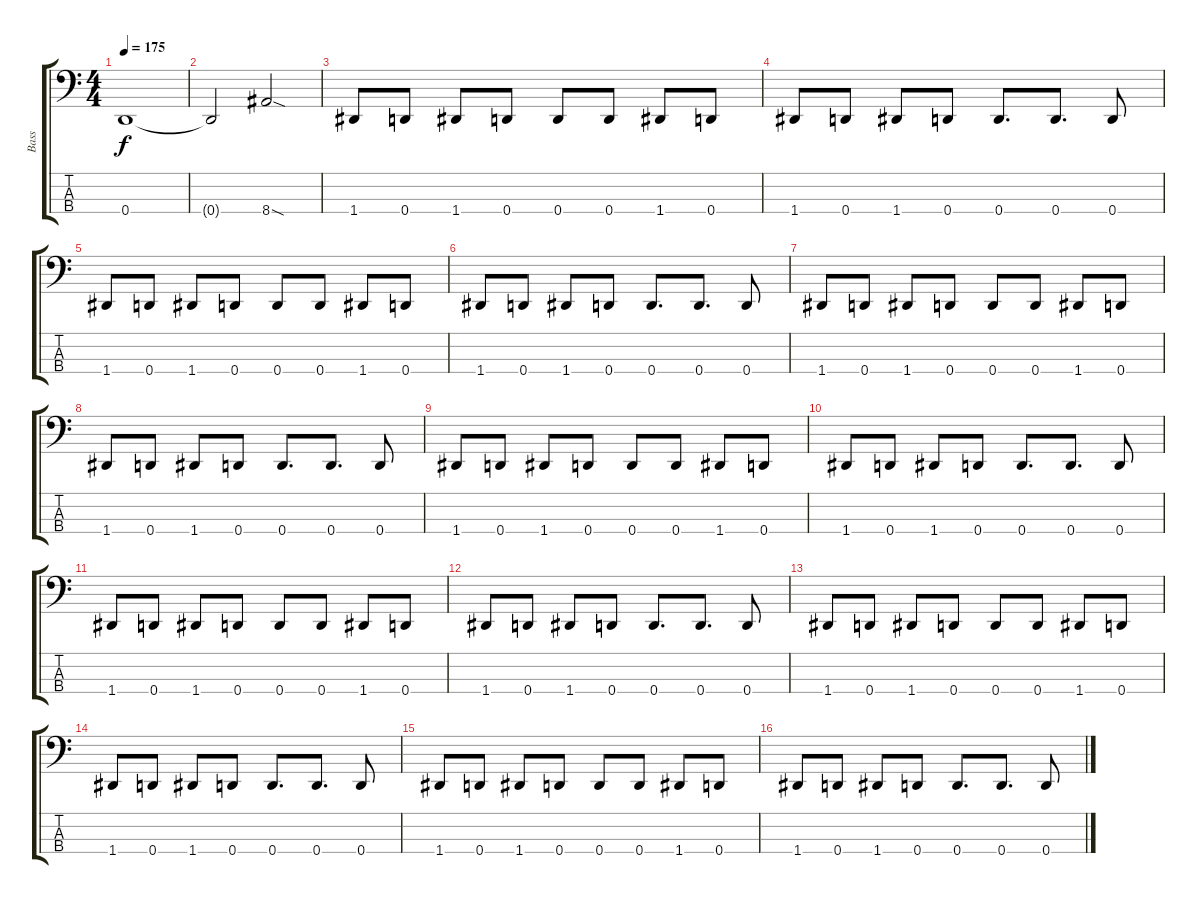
\track ("Bass" "Bass") {instrument electricbasspick}
\staff {score tabs}
\tuning (G2 D2 A1 D1) {hide}
\ts (4 4)
\tempo 175
\clef f4
\ks c
0.4{t}.1{dy f} |
0.4{t}.2 8.4{sod}.2 |
1.4.8 0.4.8 1.4.8 0.4.8 0.4.8 0.4.8 1.4.8 0.4.8 |
1.4.8 0.4.8 1.4.8 0.4.8 0.4.8{d} 0.4.8{d} 0.4.8 |
1.4.8 0.4.8 1.4.8 0.4.8 0.4.8 0.4.8 1.4.8 0.4.8 |
1.4.8 0.4.8 1.4.8 0.4.8 0.4.8{d} 0.4.8{d} 0.4.8 |
1.4.8 0.4.8 1.4.8 0.4.8 0.4.8 0.4.8 1.4.8 0.4.8 |
1.4.8 0.4.8 1.4.8 0.4.8 0.4.8{d} 0.4.8{d} 0.4.8 |
1.4.8 0.4.8 1.4.8 0.4.8 0.4.8 0.4.8 1.4.8 0.4.8 |
1.4.8 0.4.8 1.4.8 0.4.8 0.4.8{d} 0.4.8{d} 0.4.8 |
1.4.8 0.4.8 1.4.8 0.4.8 0.4.8 0.4.8 1.4.8 0.4.8 |
1.4.8 0.4.8 1.4.8 0.4.8 0.4.8{d} 0.4.8{d} 0.4.8 |
1.4.8 0.4.8 1.4.8 0.4.8 0.4.8 0.4.8 1.4.8 0.4.8 |
1.4.8 0.4.8 1.4.8 0.4.8 0.4.8{d} 0.4.8{d} 0.4.8 |
1.4.8 0.4.8 1.4.8 0.4.8 0.4.8 0.4.8 1.4.8 0.4.8 |
1.4.8 0.4.8 1.4.8 0.4.8 0.4.8{d} 0.4.8{d} 0.4.8
